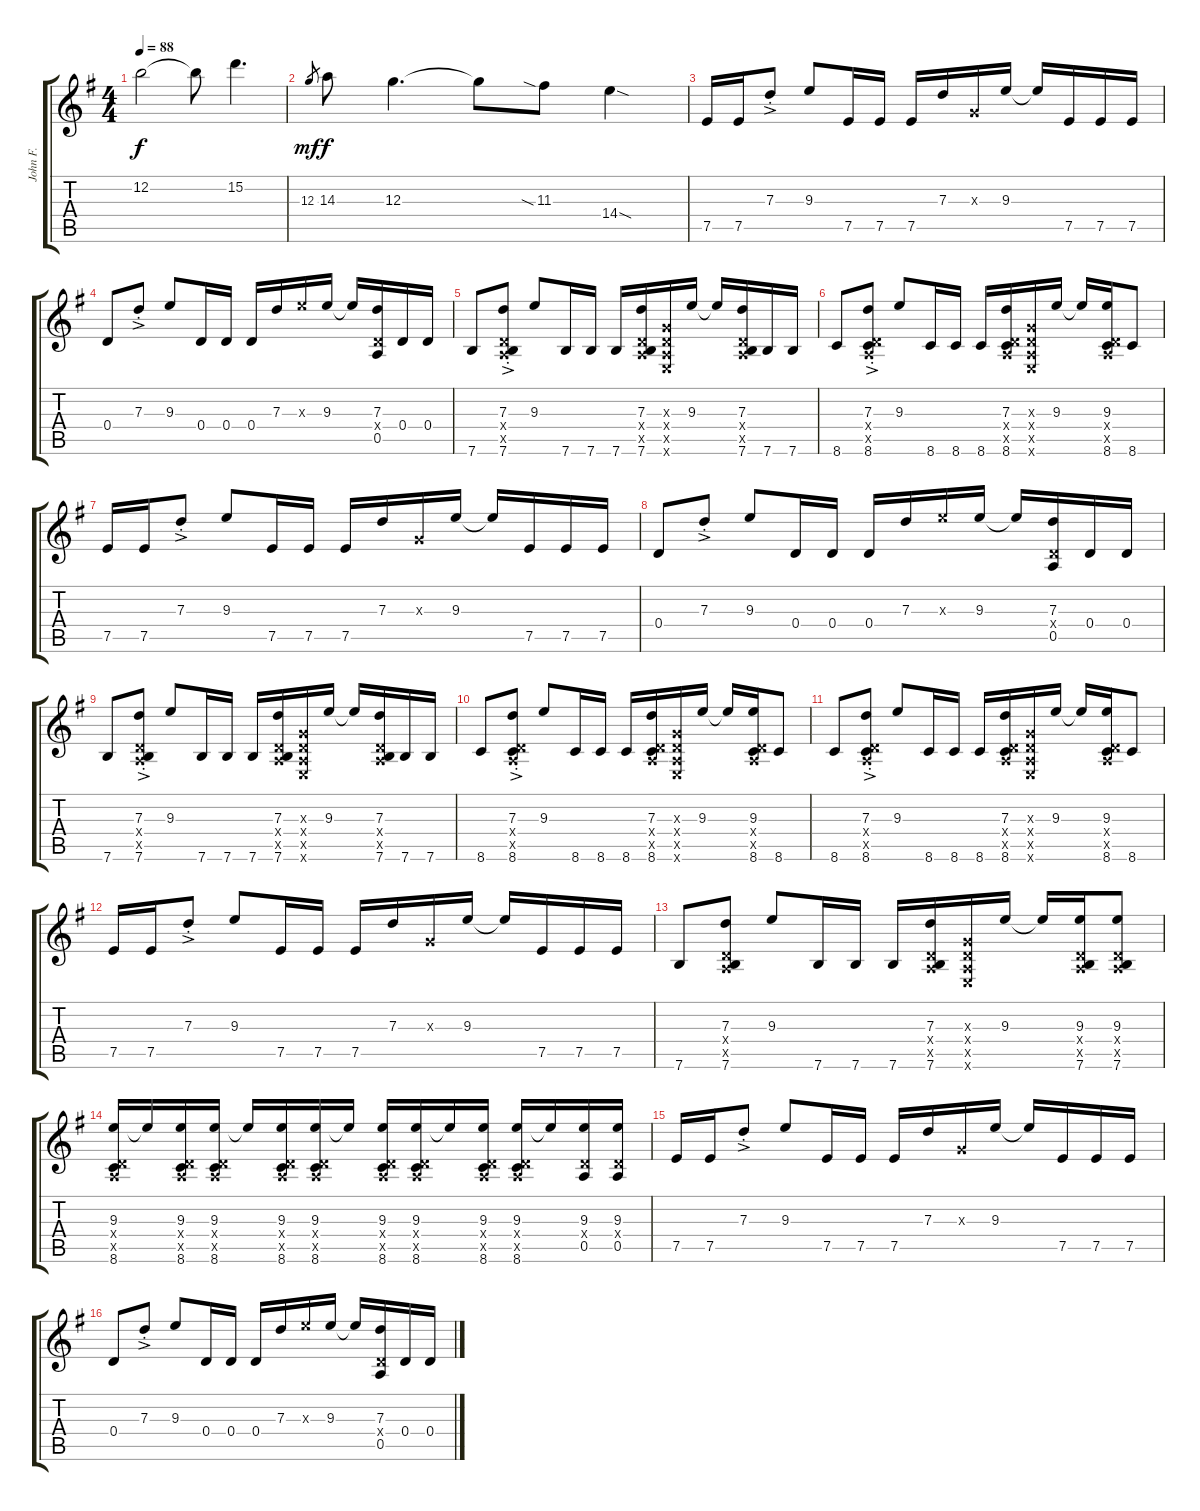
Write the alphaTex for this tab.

\track ("John F." "John F.") {instrument electricguitarclean}
\staff {score tabs}
\tuning (E4 B3 G3 D3 A2 E2) {hide}
\ts (4 4)
\tempo 88
\clef g2
\ks g
12.2.2{dy f} 12.2{t}.8 15.2.4{d} |
12.3.8{gr dy mf} 14.3.8{dy f} 12.3.4{d} 12.3{t}.8 11.3{sia}.8 14.4{sod}.4 |
7.5.16 7.5.16 7.3{ac st}.8 9.3.8 7.5.16 7.5.16 7.5.16 7.3.16 0.3{x}.16 9.3.16 9.3{t}.16 7.5.16 7.5.16 7.5.16 |
0.4.8 7.3{ac st}.8 9.3.8 0.4.16 0.4.16 0.4.16 7.3.16 9.3{x}.16 9.3.16 9.3{t}.16 (7.3 0.4{x} 0.5).16 0.4.16 0.4.16 |
7.6.8 (7.3{ac st} 0.4{x} 0.5{x} 7.6{ac st}).8 9.3.8 7.6.16 7.6.16 7.6.16 (7.3 0.4{x} 0.5{x} 7.6).16 (0.3{x} 0.4{x} 0.5{x} 0.6{x}).16 9.3.16 9.3{t}.16 (7.3 0.4{x} 0.5{x} 7.6).16 7.6.16 7.6.16 |
8.6.8 (7.3{ac st} 0.4{x} 0.5{x} 8.6{ac st}).8 9.3.8 8.6.16 8.6.16 8.6.16 (7.3 0.4{x} 0.5{x} 8.6).16 (0.3{x} 0.4{x} 0.5{x} 0.6{x}).16 9.3.16 9.3{t}.16 (9.3 0.4{x} 0.5{x} 8.6).16 8.6.8 |
7.5.16 7.5.16 7.3{ac st}.8 9.3.8 7.5.16 7.5.16 7.5.16 7.3.16 0.3{x}.16 9.3.16 9.3{t}.16 7.5.16 7.5.16 7.5.16 |
0.4.8 7.3{ac st}.8 9.3.8 0.4.16 0.4.16 0.4.16 7.3.16 9.3{x}.16 9.3.16 9.3{t}.16 (7.3 0.4{x} 0.5).16 0.4.16 0.4.16 |
7.6.8 (7.3{ac st} 0.4{x} 0.5{x} 7.6{ac st}).8 9.3.8 7.6.16 7.6.16 7.6.16 (7.3 0.4{x} 0.5{x} 7.6).16 (0.3{x} 0.4{x} 0.5{x} 0.6{x}).16 9.3.16 9.3{t}.16 (7.3 0.4{x} 0.5{x} 7.6).16 7.6.16 7.6.16 |
8.6.8 (7.3{ac st} 0.4{x} 0.5{x} 8.6{ac st}).8 9.3.8 8.6.16 8.6.16 8.6.16 (7.3 0.4{x} 0.5{x} 8.6).16 (0.3{x} 0.4{x} 0.5{x} 0.6{x}).16 9.3.16 9.3{t}.16 (9.3 0.4{x} 0.5{x} 8.6).16 8.6.8 |
8.6.8 (7.3{ac st} 0.4{x} 0.5{x} 8.6{ac st}).8 9.3.8 8.6.16 8.6.16 8.6.16 (7.3 0.4{x} 0.5{x} 8.6).16 (0.3{x} 0.4{x} 0.5{x} 0.6{x}).16 9.3.16 9.3{t}.16 (9.3 0.4{x} 0.5{x} 8.6).16 8.6.8 |
7.5.16 7.5.16 7.3{ac st}.8 9.3.8 7.5.16 7.5.16 7.5.16 7.3.16 0.3{x}.16 9.3.16 9.3{t}.16 7.5.16 7.5.16 7.5.16 |
7.6.8 (7.3 0.4{x} 0.5{x} 7.6).8 9.3.8 7.6.16 7.6.16 7.6.16 (7.3 0.4{x} 0.5{x} 7.6).16 (0.3{x} 0.4{x} 0.5{x} 0.6{x}).16 9.3.16 9.3{t}.16 (9.3 0.4{x} 0.5{x} 7.6).16 (9.3 0.4{x} 0.5{x} 7.6).8 |
(9.3 0.4{x} 0.5{x} 8.6).16 9.3{t}.16 (9.3 0.4{x} 0.5{x} 8.6).16 (9.3 0.4{x} 0.5{x} 8.6).16 9.3{t}.16 (9.3 0.4{x} 0.5{x} 8.6).16 (9.3 0.4{x} 0.5{x} 8.6).16 9.3{t}.16 (9.3 0.4{x} 0.5{x} 8.6).16 (9.3 0.4{x} 0.5{x} 8.6).16 9.3{t}.16 (9.3 0.4{x} 0.5{x} 8.6).16 (9.3 0.4{x} 0.5{x} 8.6).16 9.3{t}.16 (9.3 0.4{x} 0.5).16 (9.3 0.4{x} 0.5).16 |
7.5.16 7.5.16 7.3{ac st}.8 9.3.8 7.5.16 7.5.16 7.5.16 7.3.16 0.3{x}.16 9.3.16 9.3{t}.16 7.5.16 7.5.16 7.5.16 |
0.4.8 7.3{ac st}.8 9.3.8 0.4.16 0.4.16 0.4.16 7.3.16 9.3{x}.16 9.3.16 9.3{t}.16 (7.3 0.4{x} 0.5).16 0.4.16 0.4.16
